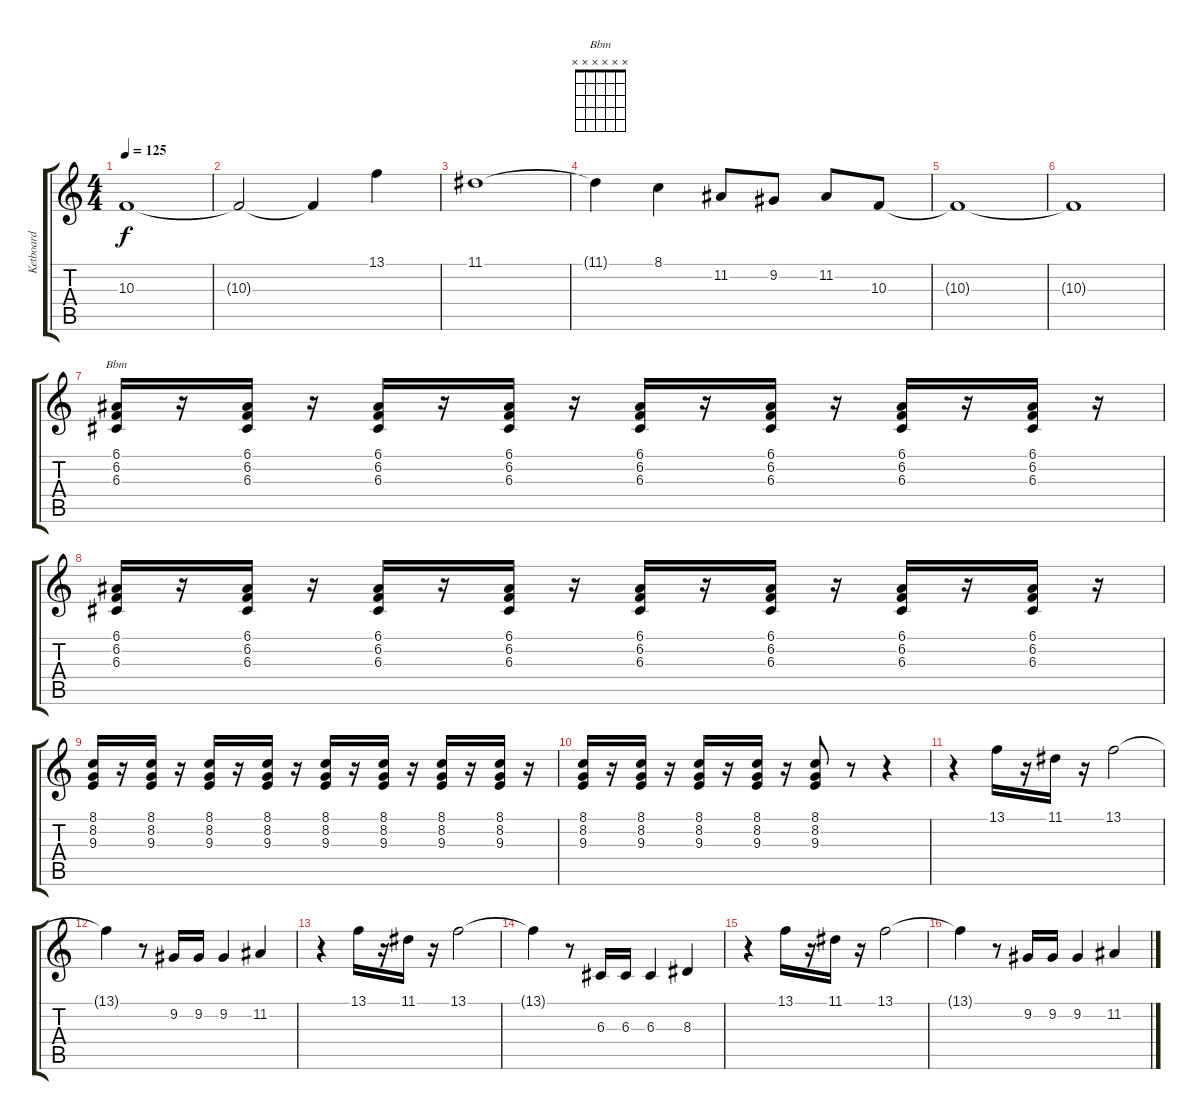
\track ("Ketboard" "Ketboard") {instrument stringensemble1}
\staff {score tabs}
\tuning (E4 B3 G3 D3 A2 E2) {hide}
\chord ("Bbm" x x x x x x)
\ts (4 4)
\tempo 125
\clef g2
\ks c
10.3{t}.1{dy f} |
10.3{t}.2 10.3{t}.4 13.1.4 |
11.1.1 |
11.1{t}.4 8.1.4 11.2.8 9.2.8 11.2.8 10.3.8 |
10.3{t}.1 |
10.3{t}.1 |
(6.1 6.2 6.3).16{ch "Bbm"} r.16 (6.1 6.2 6.3).16 r.16 (6.1 6.2 6.3).16 r.16 (6.1 6.2 6.3).16 r.16 (6.1 6.2 6.3).16 r.16 (6.1 6.2 6.3).16 r.16 (6.1 6.2 6.3).16 r.16 (6.1 6.2 6.3).16 r.16 |
(6.1 6.2 6.3).16 r.16 (6.1 6.2 6.3).16 r.16 (6.1 6.2 6.3).16 r.16 (6.1 6.2 6.3).16 r.16 (6.1 6.2 6.3).16 r.16 (6.1 6.2 6.3).16 r.16 (6.1 6.2 6.3).16 r.16 (6.1 6.2 6.3).16 r.16 |
(8.1 8.2 9.3).16 r.16 (8.1 8.2 9.3).16 r.16 (8.1 8.2 9.3).16 r.16 (8.1 8.2 9.3).16 r.16 (8.1 8.2 9.3).16 r.16 (8.1 8.2 9.3).16 r.16 (8.1 8.2 9.3).16 r.16 (8.1 8.2 9.3).16 r.16 |
(8.1 8.2 9.3).16 r.16 (8.1 8.2 9.3).16 r.16 (8.1 8.2 9.3).16 r.16 (8.1 8.2 9.3).16 r.16 (8.1 8.2 9.3).8 r.8 r.4 |
r.4 13.1.16 r.16 11.1.16 r.16 13.1.2 |
13.1{t}.4 r.8 9.2.16 9.2.16 9.2.4 11.2.4 |
r.4 13.1.16 r.16 11.1.16 r.16 13.1.2 |
13.1{t}.4 r.8 6.3.16 6.3.16 6.3.4 8.3.4 |
r.4 13.1.16 r.16 11.1.16 r.16 13.1.2 |
13.1{t}.4 r.8 9.2.16 9.2.16 9.2.4 11.2.4
